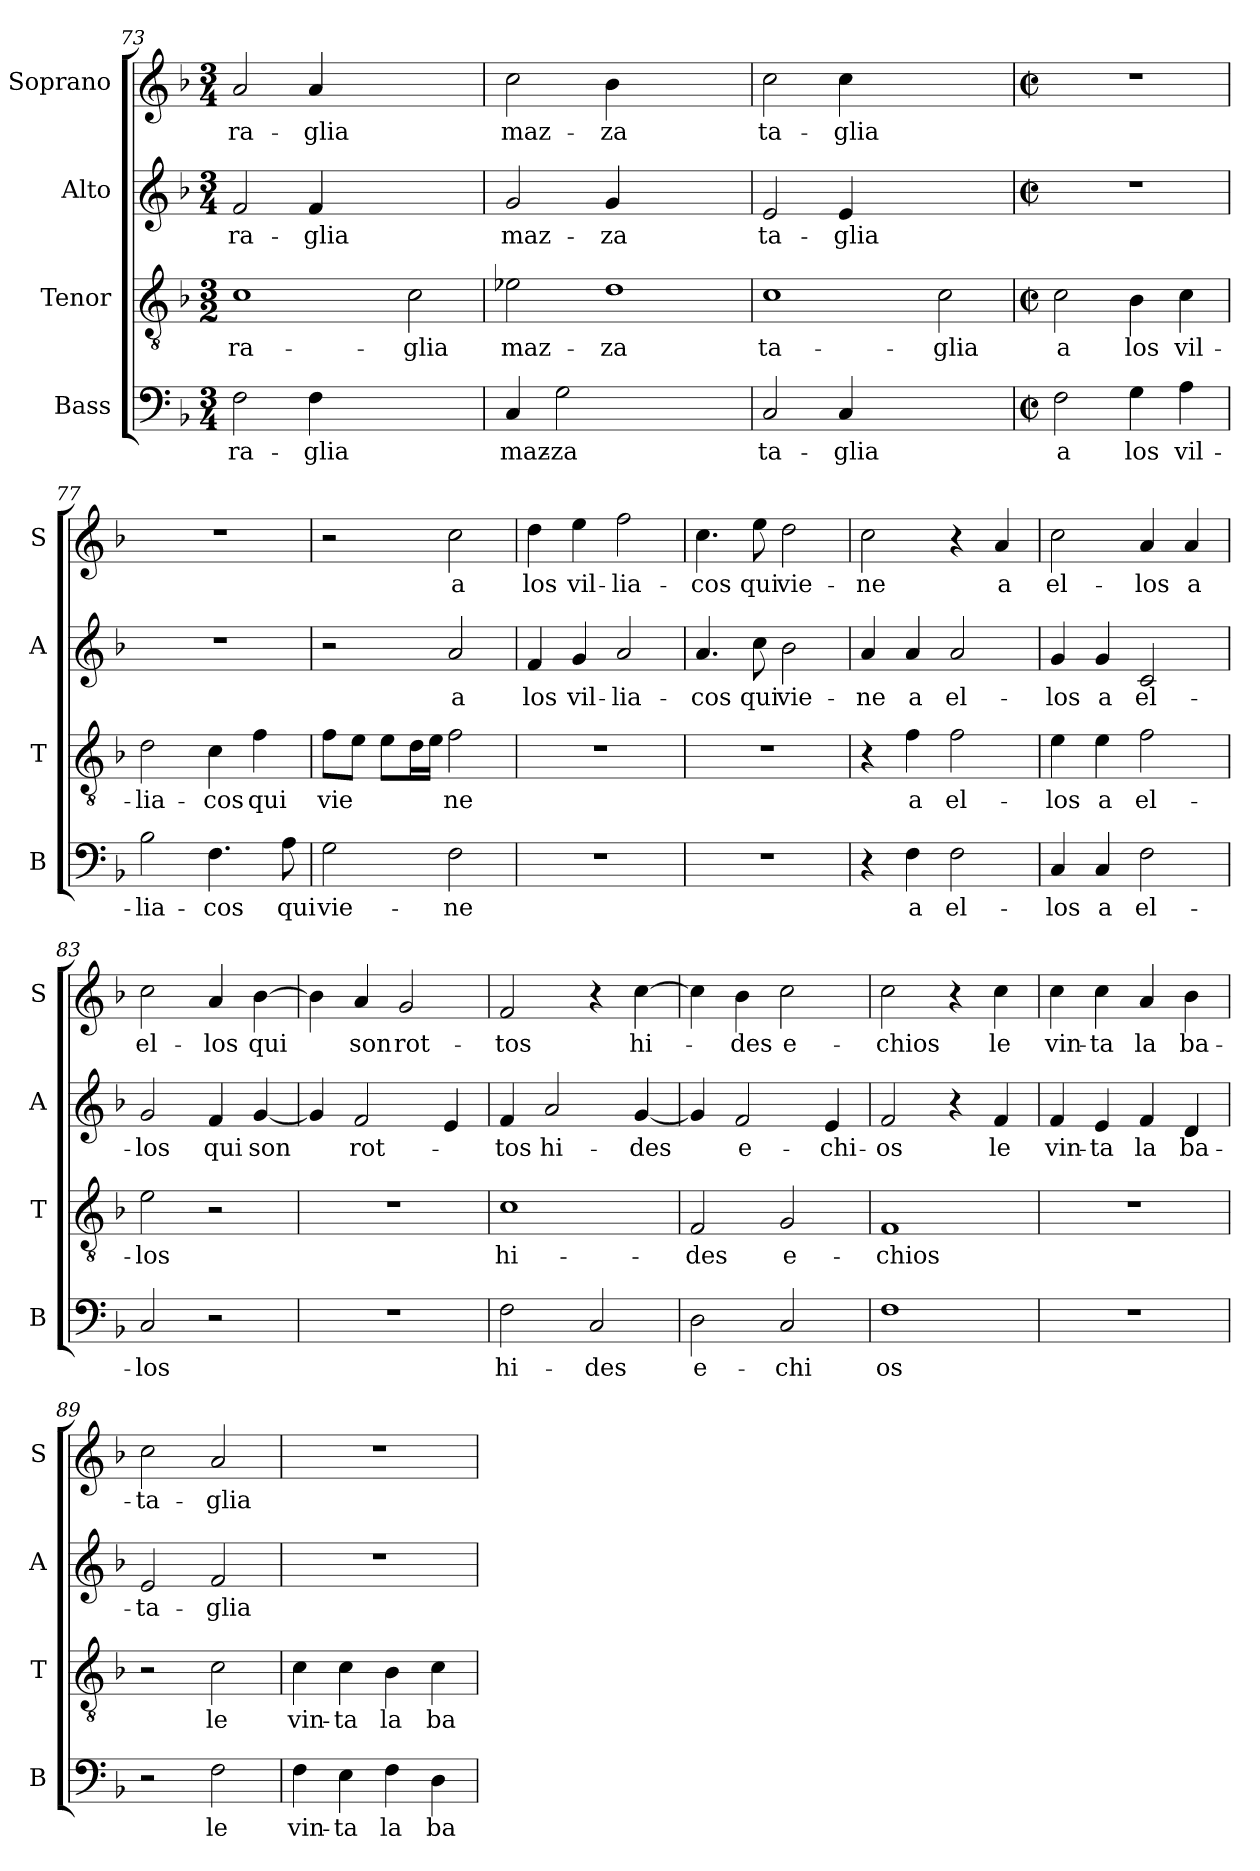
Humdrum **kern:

**kern	**text	**kern	**text	**kern	**text	**kern	**text
*part4	*part4	*part3	*part3	*part2	*part2	*part1	*part1
*staff4	*staff4	*staff3	*staff3	*staff2	*staff2	*staff1	*staff1
*I"Bass	*	*I"Tenor	*	*I"Alto	*	*I"Soprano	*
*I'B	*	*I'T	*	*I'A	*	*I'S	*
*clefF4	*	*clefGv2	*	*clefG2	*	*clefG2	*
*k[b-]	*	*k[b-]	*	*k[b-]	*	*k[b-]	*
*F:	*	*F:	*	*F:	*	*F:	*
*M3/4	*	*M3/2	*	*M3/4	*	*M3/4	*
=73	=73	=73	=73	=73	=73	=73	=73
2F\	-ra-	1c	-ra-	2f/	-ra-	2a/	-ra-
4F\	-glia	.	.	4f/	-glia	4a/	-glia
2.ryy	.	.	.	2.ryy	.	2.ryy	.
.	.	2c\	-glia	.	.	.	.
=74	=74	=74	=74	=74	=74	=74	=74
4C/	maz-	2e-X\	maz-	2g/	maz-	2cc\	maz-
2G\	-za	.	.	.	.	.	.
.	.	1d	-za	4g/	-za	4b-\	-za
2.ryy	.	.	.	2.ryy	.	2.ryy	.
=75	=75	=75	=75	=75	=75	=75	=75
2C/	ta-	1c	ta-	2e/	ta-	2cc\	ta-
4C/	-glia	.	.	4e/	-glia	4cc\	-glia
2.ryy	.	.	.	2.ryy	.	2.ryy	.
.	.	2c\	-glia	.	.	.	.
=76	=76	=76	=76	=76	=76	=76	=76
*M2/2	*	*M2/2	*	*M2/2	*	*M2/2	*
*met(c|)	*	*met(c|)	*	*met(c|)	*	*met(c|)	*
2F\	a	2c\	a	1r	.	1r	.
4G\	los	4B-\	los	.	.	.	.
4A\	vil-	4c\	vil-	.	.	.	.
=77	=77	=77	=77	=77	=77	=77	=77
2B-\	-lia-	2d\	-lia-	1r	.	1r	.
4.F\	-cos	4c\	-cos	.	.	.	.
.	.	4f\	qui	.	.	.	.
8A\	qui	.	.	.	.	.	.
=78	=78	=78	=78	=78	=78	=78	=78
2G\	vie-	8f\L	vie	2r	.	2r	.
.	.	8e\J	.	.	.	.	.
.	.	8e\L	.	.	.	.	.
.	.	16d\L	.	.	.	.	.
.	.	16e\JJ	.	.	.	.	.
2F\	-ne	2f\	ne	2a/	a	2cc\	a
!!LO:LB:g=z
=79	=79	=79	=79	=79	=79	=79	=79
1r	.	1r	.	4f/	los	4dd\	los
.	.	.	.	4g/	vil-	4ee\	vil-
.	.	.	.	2a/	-lia-	2ff\	-lia-
=80	=80	=80	=80	=80	=80	=80	=80
1r	.	1r	.	4.a/	-cos	4.cc\	-cos
.	.	.	.	8cc\	qui	8ee\	qui
.	.	.	.	2b-\	vie-	2dd\	vie-
=81	=81	=81	=81	=81	=81	=81	=81
4r	.	4r	.	4a/	-ne	2cc\	-ne
4F\	a	4f\	a	4a/	a	.	.
2F\	el-	2f\	el-	2a/	el-	4r	.
.	.	.	.	.	.	4a/	a
=82	=82	=82	=82	=82	=82	=82	=82
4C/	-los	4e\	-los	4g/	-los	2cc\	el-
4C/	a	4e\	a	4g/	a	.	.
2F\	el-	2f\	el-	2c/	el-	4a/	-los
.	.	.	.	.	.	4a/	a
=83	=83	=83	=83	=83	=83	=83	=83
2C/	-los	2e\	-los	2g/	-los	2cc\	el-
2r	.	2r	.	4f/	qui	4a/	-los
.	.	.	.	[4g/	son	[4b-\	qui
=84	=84	=84	=84	=84	=84	=84	=84
1r	.	1r	.	4g/]	.	4b-\]	.
.	.	.	.	2f/	rot-	4a/	son
.	.	.	.	.	.	2g/	rot-
.	.	.	.	4e/	.	.	.
!!LO:LB:g=z
=85	=85	=85	=85	=85	=85	=85	=85
2F\	hi-	1c	hi-	4f/	-tos	2f/	-tos
.	.	.	.	2a/	hi-	.	.
2C/	-des	.	.	.	.	4r	.
.	.	.	.	[4g/	-des	[4cc\	hi-
=86	=86	=86	=86	=86	=86	=86	=86
2D\	e-	2F/	-des	4g/]	.	4cc\]	.
.	.	.	.	2f/	e-	4b-\	-des
2C/	-chi	2G/	e-	.	.	2cc\	e-
.	.	.	.	4e/	-chi-	.	.
=87	=87	=87	=87	=87	=87	=87	=87
1F	os	1F	-chios	2f/	-os	2cc\	-chios
.	.	.	.	4r	.	4r	.
.	.	.	.	4f/	le	4cc\	le
=88	=88	=88	=88	=88	=88	=88	=88
1r	.	1r	.	4f/	vin-	4cc\	vin-
.	.	.	.	4e/	-ta	4cc\	-ta
.	.	.	.	4f/	la	4a/	la
.	.	.	.	4d/	ba-	4b-\	ba-
=89	=89	=89	=89	=89	=89	=89	=89
2r	.	2r	.	2e/	-ta-	2cc\	-ta-
2F\	le	2c\	le	2f/	-glia	2a/	-glia
=90	=90	=90	=90	=90	=90	=90	=90
4F\	vin-	4c\	vin-	1r	.	1r	.
4E\	-ta	4c\	-ta	.	.	.	.
4F\	la	4B-\	la	.	.	.	.
4D\	ba-	4c\	ba-	.	.	.	.
=	=	=	=	=	=	=	=
*-	*-	*-	*-	*-	*-	*-	*-
